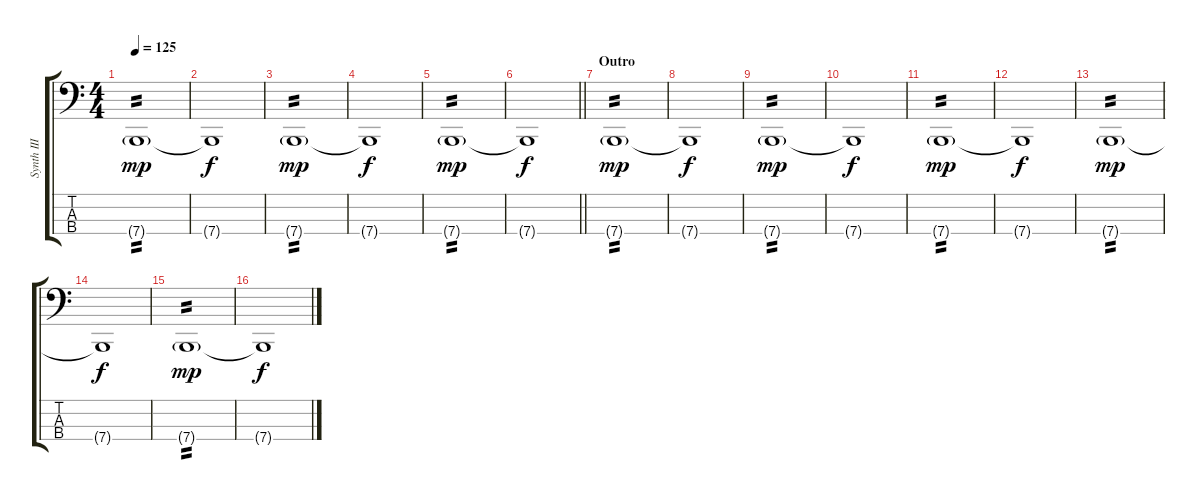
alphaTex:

\track ("Synth III (Bass)" "Synth III ") {instrument lead8bassandlead}
\staff {score tabs}
\tuning (G2 D2 A1 E1) {hide}
\ts (4 4)
\tempo 125
\clef f4
\ks c
7.4{g}.1{tp 2 dy mp} |
7.4{t}.1{dy f} |
7.4{g}.1{tp 2 dy mp} |
7.4{t}.1{dy f} |
7.4{g}.1{tp 2 dy mp} |
\barLineRight lightlight
7.4{t}.1{dy f} |
\section ("" "Outro")
7.4{g}.1{tp 2 dy mp} |
7.4{t}.1{dy f} |
7.4{g}.1{tp 2 dy mp} |
7.4{t}.1{dy f} |
7.4{g}.1{tp 2 dy mp} |
7.4{t}.1{dy f} |
7.4{g}.1{tp 2 dy mp} |
7.4{t}.1{dy f} |
7.4{g}.1{tp 2 dy mp} |
7.4{t}.1{dy f}
